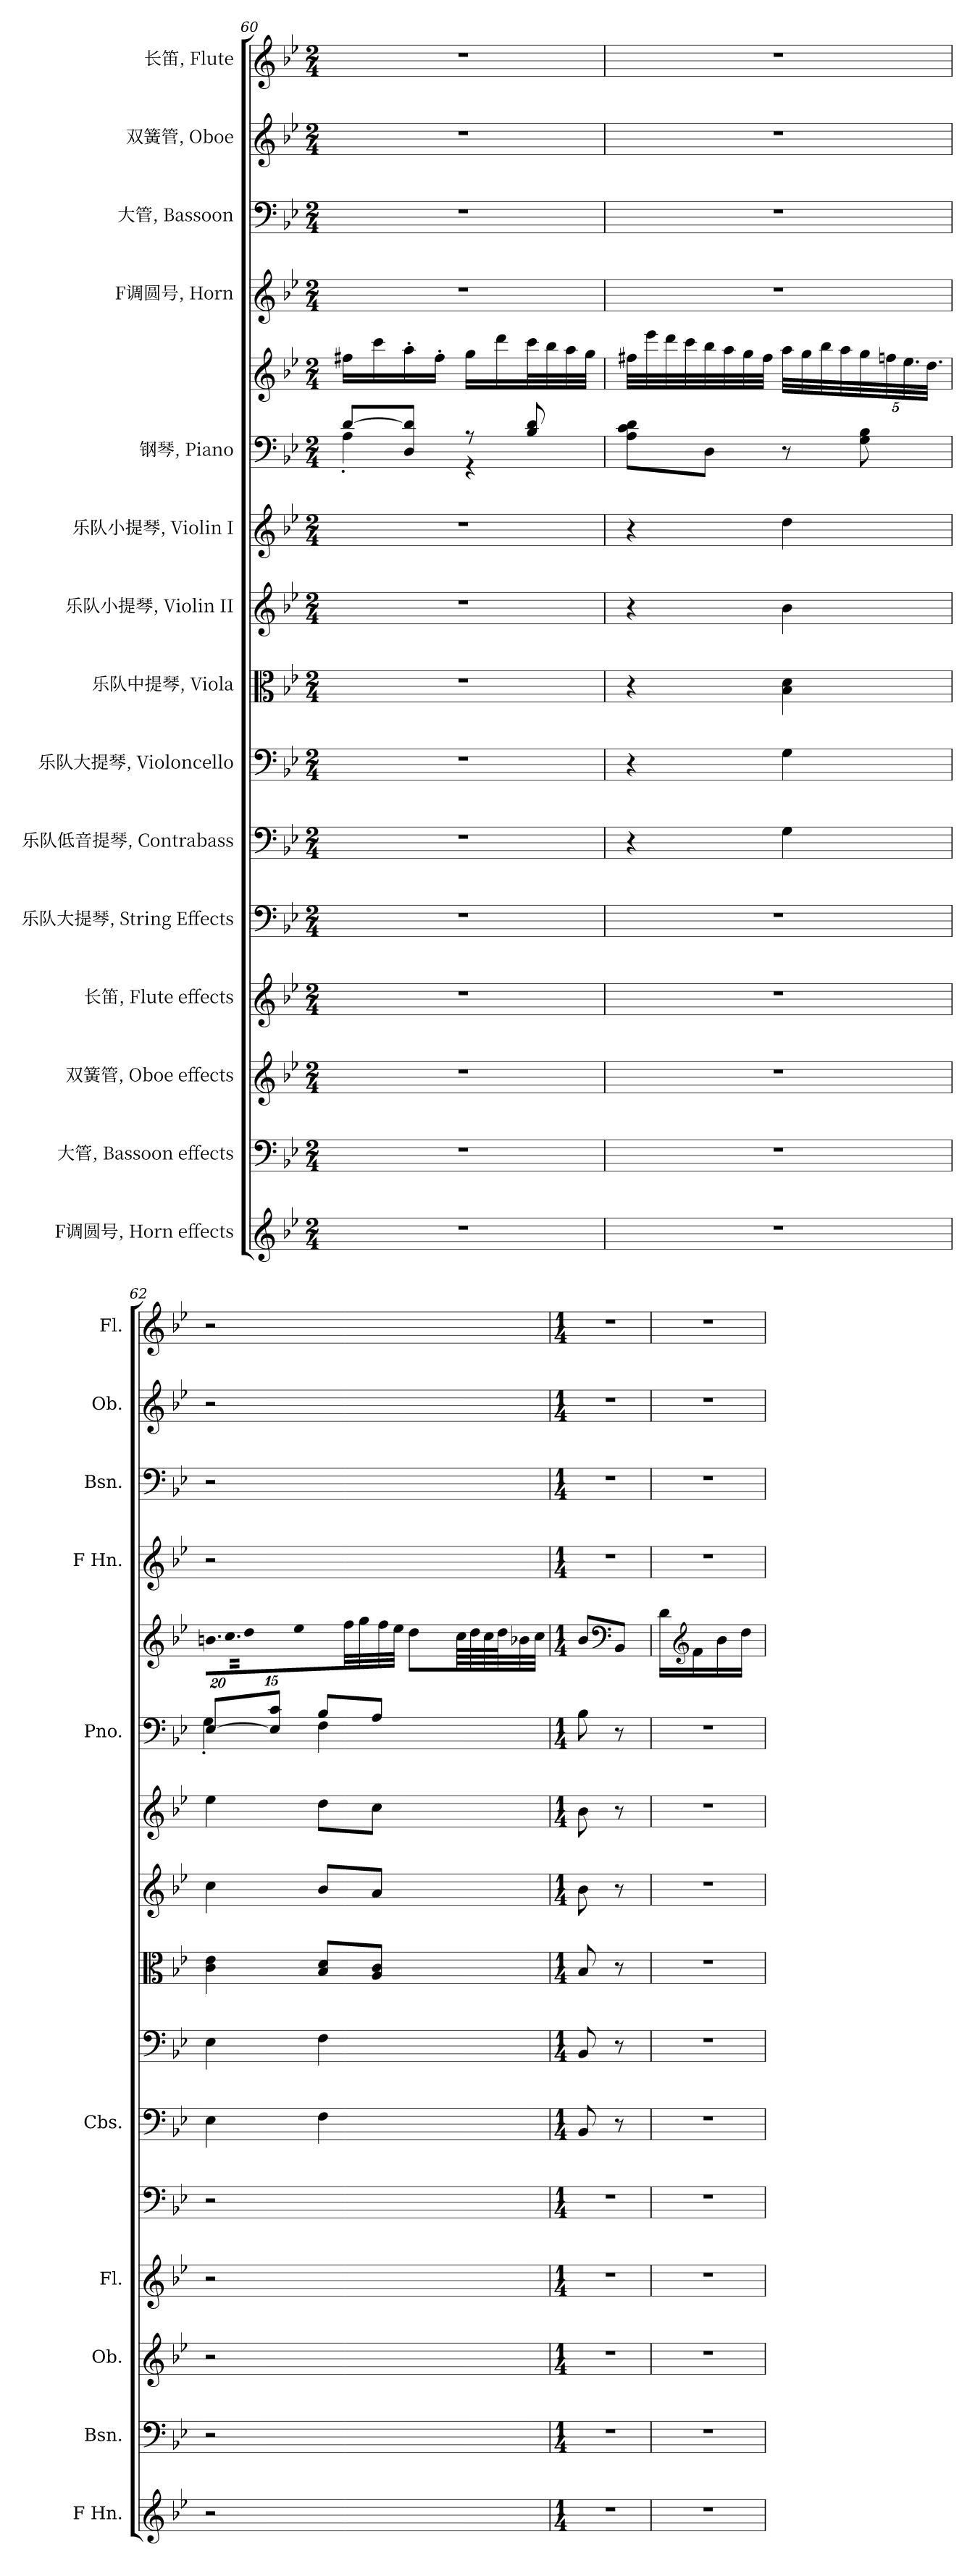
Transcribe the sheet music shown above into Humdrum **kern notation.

**kern	**kern	**kern	**kern	**kern	**kern	**kern	**kern	**kern	**kern	**kern	**kern	**kern	**kern	**kern	**kern
*part15	*part14	*part13	*part12	*part11	*part10	*part9	*part8	*part7	*part6	*part5	*part5	*part4	*part3	*part2	*part1
*staff16	*staff15	*staff14	*staff13	*staff12	*staff11	*staff10	*staff9	*staff8	*staff7	*staff6	*staff5	*staff4	*staff3	*staff2	*staff1
*I"F调圆号, Horn effects	*I"大管, Bassoon effects	*I"双簧管, Oboe effects	*I"长笛, Flute effects	*I"乐队大提琴, String Effects	*I"乐队低音提琴, Contrabass	*I"乐队大提琴, Violoncello	*I"乐队中提琴, Viola	*I"乐队小提琴, Violin II	*I"乐队小提琴, Violin I	*I"钢琴, Piano	*	*I"F调圆号, Horn	*I"大管, Bassoon	*I"双簧管, Oboe	*I"长笛, Flute
*I'F Hn.	*I'Bsn.	*I'Ob.	*I'Fl.	*	*I'Cbs.	*	*	*	*	*I'Pno.	*	*I'F Hn.	*I'Bsn.	*I'Ob.	*I'Fl.
*clefG2	*clefF4	*clefG2	*clefG2	*clefF4	*clefF4	*clefF4	*clefC3	*clefG2	*clefG2	*clefF4	*clefG2	*clefG2	*clefF4	*clefG2	*clefG2
*ITrd4c7	*	*	*	*	*ITrd7c12	*	*	*	*	*	*	*ITrd4c7	*	*	*
*k[b-e-a-]	*k[b-e-]	*k[b-e-]	*k[b-e-]	*k[b-e-]	*k[b-e-]	*k[b-e-]	*k[b-e-]	*k[b-e-]	*k[b-e-]	*k[b-e-]	*k[b-e-]	*k[b-e-a-]	*k[b-e-]	*k[b-e-]	*k[b-e-]
*M2/4	*M2/4	*M2/4	*M2/4	*M2/4	*M2/4	*M2/4	*M2/4	*M2/4	*M2/4	*M2/4	*M2/4	*M2/4	*M2/4	*M2/4	*M2/4
=60	=60	=60	=60	=60	=60	=60	=60	=60	=60	=60	=60	=60	=60	=60	=60
*	*	*	*	*	*	*	*	*	*	*^	*	*	*	*	*
2r	2r	2r	2r	2r	2r	2r	2r	2r	2r	[8d/L	4A'\	16ff#X\LL	2r	2r	2r	2r
.	.	.	.	.	.	.	.	.	.	.	.	16ccc\	.	.	.	.
.	.	.	.	.	.	.	.	.	.	8D/ 8d/]J	.	16aa'\	.	.	.	.
.	.	.	.	.	.	.	.	.	.	.	.	16ff#'\JJ	.	.	.	.
.	.	.	.	.	.	.	.	.	.	8r	4r	16gg\LL	.	.	.	.
.	.	.	.	.	.	.	.	.	.	.	.	16ddd\	.	.	.	.
.	.	.	.	.	.	.	.	.	.	8B-/ 8d/	.	32ccc\L	.	.	.	.
.	.	.	.	.	.	.	.	.	.	.	.	32bb-\	.	.	.	.
.	.	.	.	.	.	.	.	.	.	.	.	32aa\	.	.	.	.
.	.	.	.	.	.	.	.	.	.	.	.	32gg\JJJ	.	.	.	.
*	*	*	*	*	*	*	*	*	*	*v	*v	*	*	*	*	*
=61	=61	=61	=61	=61	=61	=61	=61	=61	=61	=61	=61	=61	=61	=61	=61
2r	2r	2r	2r	2r	4r	4r	4r	4r	4r	8A\ 8c\ 8d\L	32ff#X\LLL	2r	2r	2r	2r
.	.	.	.	.	.	.	.	.	.	.	32eee-\	.	.	.	.
.	.	.	.	.	.	.	.	.	.	.	32ddd\	.	.	.	.
.	.	.	.	.	.	.	.	.	.	.	32ccc\	.	.	.	.
.	.	.	.	.	.	.	.	.	.	8D\J	32bb-\	.	.	.	.
.	.	.	.	.	.	.	.	.	.	.	32aa\	.	.	.	.
.	.	.	.	.	.	.	.	.	.	.	32gg\	.	.	.	.
.	.	.	.	.	.	.	.	.	.	.	32ff#\JJJ	.	.	.	.
.	.	.	.	.	4GG\	4G\	4B-\ 4d\	4b-\	4dd\	8r	32aa\LLL	.	.	.	.
.	.	.	.	.	.	.	.	.	.	.	32gg\	.	.	.	.
.	.	.	.	.	.	.	.	.	.	.	32bb-\	.	.	.	.
.	.	.	.	.	.	.	.	.	.	.	32aa\	.	.	.	.
*	*	*	*	*	*	*	*	*	*	*	*Xbrackettup	*	*	*	*
.	.	.	.	.	.	.	.	.	.	8G\ 8B-\	40gg\	.	.	.	.
.	.	.	.	.	.	.	.	.	.	.	40ffn\	.	.	.	.
.	.	.	.	.	.	.	.	.	.	.	40.ee-\	.	.	.	.
.	.	.	.	.	.	.	.	.	.	.	40.dd\JJJ	.	.	.	.
!!LO:PB:g=z
=62	=62	=62	=62	=62	=62	=62	=62	=62	=62	=62	=62	=62	=62	=62	=62
*	*	*	*	*	*	*	*	*	*	*^	*	*	*	*	*
!	!	!	!	!	!	!	!	!	!	!	!	!LO:N:vis=32.	!	!	!	!
2r	2r	2r	2r	2r	4EE-\	4E-\	4c\ 4e-\	4cc\	4ee-\	[8E-/L	4G'\	640%17bn\LLLL	2r	2r	2r	2r
!	!	!	!	!	!	!	!	!	!	!	!	!LO:N:vis=32.	!	!	!	!
.	.	.	.	.	.	.	.	.	.	.	.	640%17cc\J	.	.	.	.
.	.	.	.	.	.	.	.	.	.	.	.	1920ryy	.	.	.	.
!	!	!	!	!	!	!	!	!	!	!	!	!LO:N:vis=32	!	!	!	!
.	.	.	.	.	.	.	.	.	.	.	.	640%23dd\	.	.	.	.
!	!	!	!	!	!	!	!	!	!	!	!	!LO:N:vis=32	!	!	!	!
.	.	.	.	.	.	.	.	.	.	.	.	640%23ee-\	.	.	.	.
.	.	.	.	.	.	.	.	.	.	8E-/] 8c/J	.	.	.	.	.	.
.	.	.	.	.	.	.	.	.	.	.	.	32ff\	.	.	.	.
.	.	.	.	.	.	.	.	.	.	.	.	32gg\	.	.	.	.
.	.	.	.	.	.	.	.	.	.	.	.	32ff\	.	.	.	.
.	.	.	.	.	.	.	.	.	.	.	.	32ee-\JJJ	.	.	.	.
.	.	.	.	.	4FF\	4F\	8B-/ 8d/L	8b-/L	8dd\L	8B-/L	4F\	.	.	.	.	.
.	.	.	.	.	.	.	.	.	.	.	.	8dd\L	.	.	.	.
.	.	.	.	.	.	.	8A/ 8c/J	8a/J	8cc\J	8A/J	.	.	.	.	.	.
.	.	.	.	.	.	.	.	.	.	.	.	64cc\LLL	.	.	.	.
.	.	.	.	.	.	.	.	.	.	.	.	64dd\	.	.	.	.
.	.	.	.	.	.	.	.	.	.	.	.	64cc\	.	.	.	.
.	.	.	.	.	.	.	.	.	.	.	.	64dd\J	.	.	.	.
.	.	.	.	.	.	.	.	.	.	.	.	32b-X\	.	.	.	.
.	.	.	.	.	.	.	.	.	.	.	.	32cc\JJJ	.	.	.	.
1920ryy	1920ryy	1920ryy	1920ryy	1920ryy	1920ryy	1920ryy	1920ryy	1920ryy	1920ryy	1920ryy	1920ryy	.	1920ryy	1920ryy	1920ryy	1920ryy
*	*	*	*	*	*	*	*	*	*	*v	*v	*	*	*	*	*
=63	=63	=63	=63	=63	=63	=63	=63	=63	=63	=63	=63	=63	=63	=63	=63
*M1/4	*M1/4	*M1/4	*M1/4	*M1/4	*M1/4	*M1/4	*M1/4	*M1/4	*M1/4	*M1/4	*M1/4	*M1/4	*M1/4	*M1/4	*M1/4
4r	4r	4r	4r	4r	8BBB-/	8BB-/	8B-/	8b-\	8b-\	8B-\	8b-/L	4r	4r	4r	4r
*	*	*	*	*	*	*	*	*	*	*	*clefF4	*	*	*	*
.	.	.	.	.	8r	8r	8r	8r	8r	8r	8BB-/J	.	.	.	.
=64	=64	=64	=64	=64	=64	=64	=64	=64	=64	=64	=64	=64	=64	=64	=64
4r	4r	4r	4r	4r	4r	4r	4r	4r	4r	4r	16d\LL	4r	4r	4r	4r
*	*	*	*	*	*	*	*	*	*	*	*clefG2	*	*	*	*
.	.	.	.	.	.	.	.	.	.	.	16f\	.	.	.	.
.	.	.	.	.	.	.	.	.	.	.	16b-\	.	.	.	.
.	.	.	.	.	.	.	.	.	.	.	16dd\JJ	.	.	.	.
=	=	=	=	=	=	=	=	=	=	=	=	=	=	=	=
*-	*-	*-	*-	*-	*-	*-	*-	*-	*-	*-	*-	*-	*-	*-	*-
